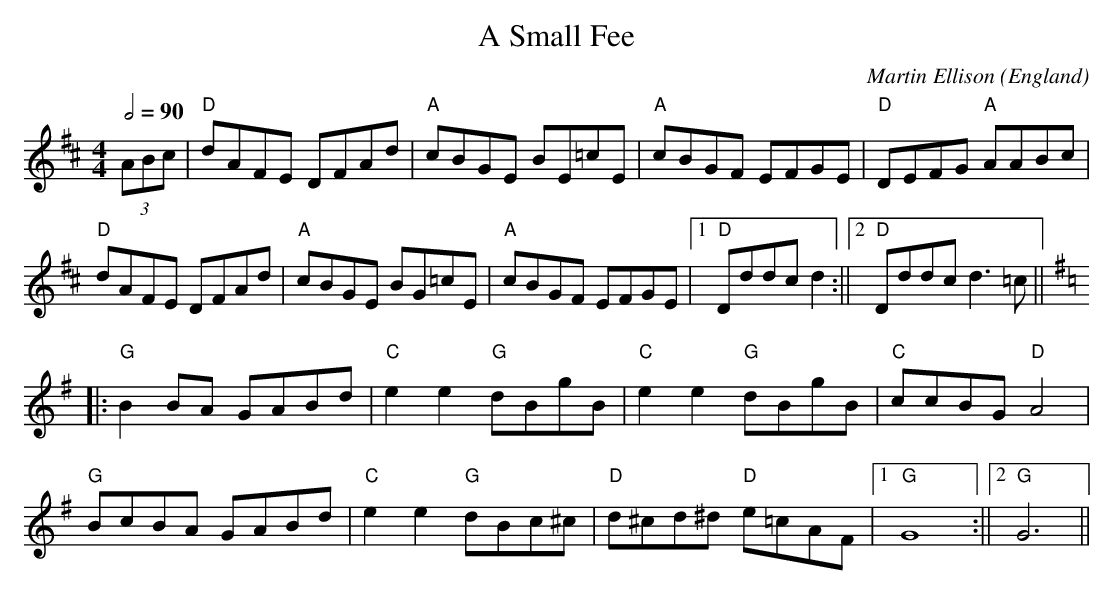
X:1
T:Small Fee, A
C: Martin Ellison
O: England
M: 4/4
L: 1/8
Q: 2/4=90
K: D
(3ABc |"D"dAFE DFAd|"A"cBGE BE=cE|"A"cBGF EFGE|"D"DEFG "A"AABc|
"D"dAFE DFAd|"A"cBGE BG=cE|"A"cBGF EFGE|1"D" Dddc d2:||2"D" Dddc d3=c||
K:G
|:"G" B2 BA GABd|"C" e2 e2 "G" dBgB|"C" e2 e2 "G" dBgB|"C" ccBG "D" A4|
"G" BcBA GABd|"C" e2e2 "G" dBc^c|"D" d^cd^d "D" e=cAF|1"G" G8:||2 "G" G6||
